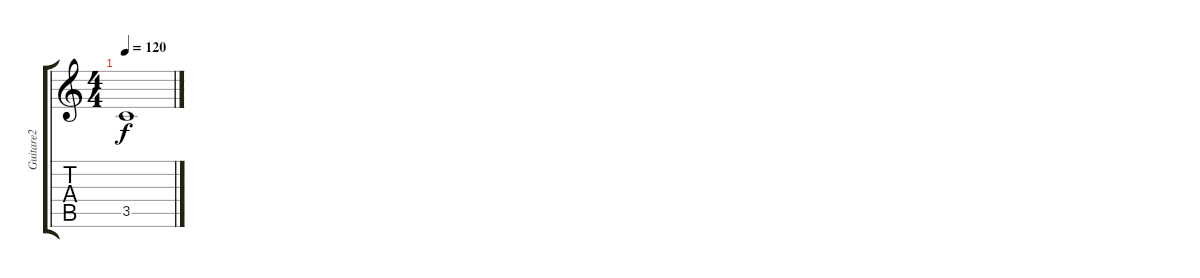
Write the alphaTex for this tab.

\track ("Guitare2" "Guitare2") {instrument distortionguitar}
\staff {score tabs}
\tuning (E4 B3 G3 D3 A2 E2) {hide}
\ts (4 4)
\tempo 120
\clef g2
\ks c
3.5{t}.1{dy f}
